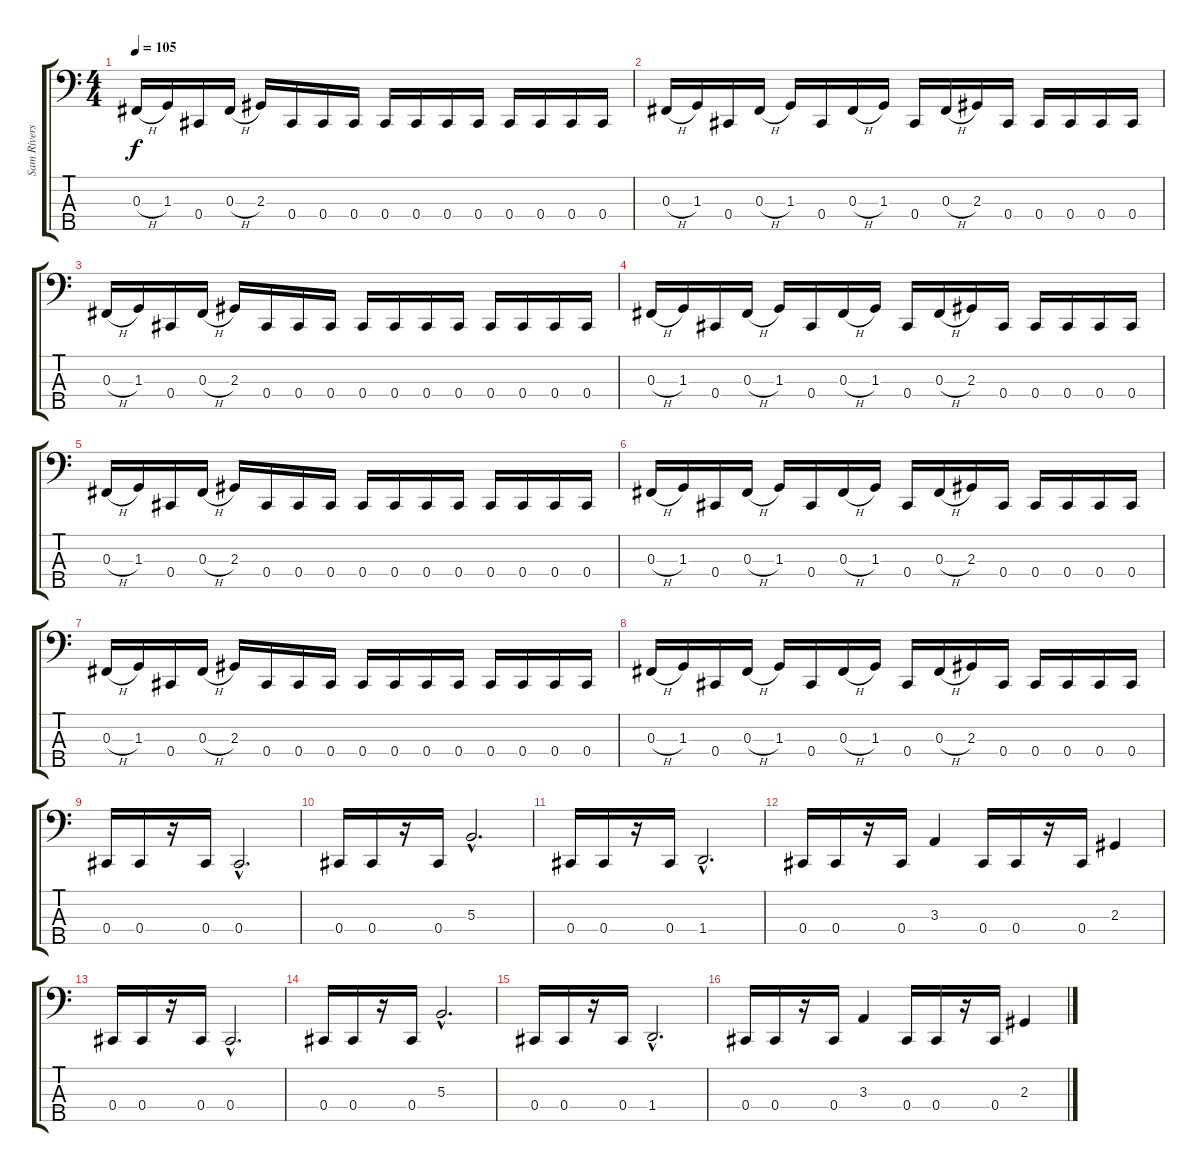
\track ("Sam Rivers - Bass" "Sam Rivers") {instrument electricbassfinger}
\staff {score tabs}
\tuning (E2 B1 Gb1 Db1 Bb0) {hide}
\ts (4 4)
\tempo 105
\clef f4
\ks c
0.3{h}.16{dy f} 1.3.16 0.4.16 0.3{h}.16 2.3.16 0.4.16 0.4.16 0.4.16 0.4.16 0.4.16 0.4.16 0.4.16 0.4.16 0.4.16 0.4.16 0.4.16 |
0.3{h}.16 1.3.16 0.4.16 0.3{h}.16 1.3.16 0.4.16 0.3{h}.16 1.3.16 0.4.16 0.3{h}.16 2.3.16 0.4.16 0.4.16 0.4.16 0.4.16 0.4.16 |
0.3{h}.16 1.3.16 0.4.16 0.3{h}.16 2.3.16 0.4.16 0.4.16 0.4.16 0.4.16 0.4.16 0.4.16 0.4.16 0.4.16 0.4.16 0.4.16 0.4.16 |
0.3{h}.16 1.3.16 0.4.16 0.3{h}.16 1.3.16 0.4.16 0.3{h}.16 1.3.16 0.4.16 0.3{h}.16 2.3.16 0.4.16 0.4.16 0.4.16 0.4.16 0.4.16 |
0.3{h}.16 1.3.16 0.4.16 0.3{h}.16 2.3.16 0.4.16 0.4.16 0.4.16 0.4.16 0.4.16 0.4.16 0.4.16 0.4.16 0.4.16 0.4.16 0.4.16 |
0.3{h}.16 1.3.16 0.4.16 0.3{h}.16 1.3.16 0.4.16 0.3{h}.16 1.3.16 0.4.16 0.3{h}.16 2.3.16 0.4.16 0.4.16 0.4.16 0.4.16 0.4.16 |
0.3{h}.16 1.3.16 0.4.16 0.3{h}.16 2.3.16 0.4.16 0.4.16 0.4.16 0.4.16 0.4.16 0.4.16 0.4.16 0.4.16 0.4.16 0.4.16 0.4.16 |
0.3{h}.16 1.3.16 0.4.16 0.3{h}.16 1.3.16 0.4.16 0.3{h}.16 1.3.16 0.4.16 0.3{h}.16 2.3.16 0.4.16 0.4.16 0.4.16 0.4.16 0.4.16 |
0.4.16 0.4.16 r.16 0.4.16 0.4{hac}.2{d} |
0.4.16 0.4.16 r.16 0.4.16 5.3{hac}.2{d} |
0.4.16 0.4.16 r.16 0.4.16 1.4{hac}.2{d} |
0.4.16 0.4.16 r.16 0.4.16 3.3.4 0.4.16 0.4.16 r.16 0.4.16 2.3.4 |
0.4.16 0.4.16 r.16 0.4.16 0.4{hac}.2{d} |
0.4.16 0.4.16 r.16 0.4.16 5.3{hac}.2{d} |
0.4.16 0.4.16 r.16 0.4.16 1.4{hac}.2{d} |
0.4.16 0.4.16 r.16 0.4.16 3.3.4 0.4.16 0.4.16 r.16 0.4.16 2.3.4
